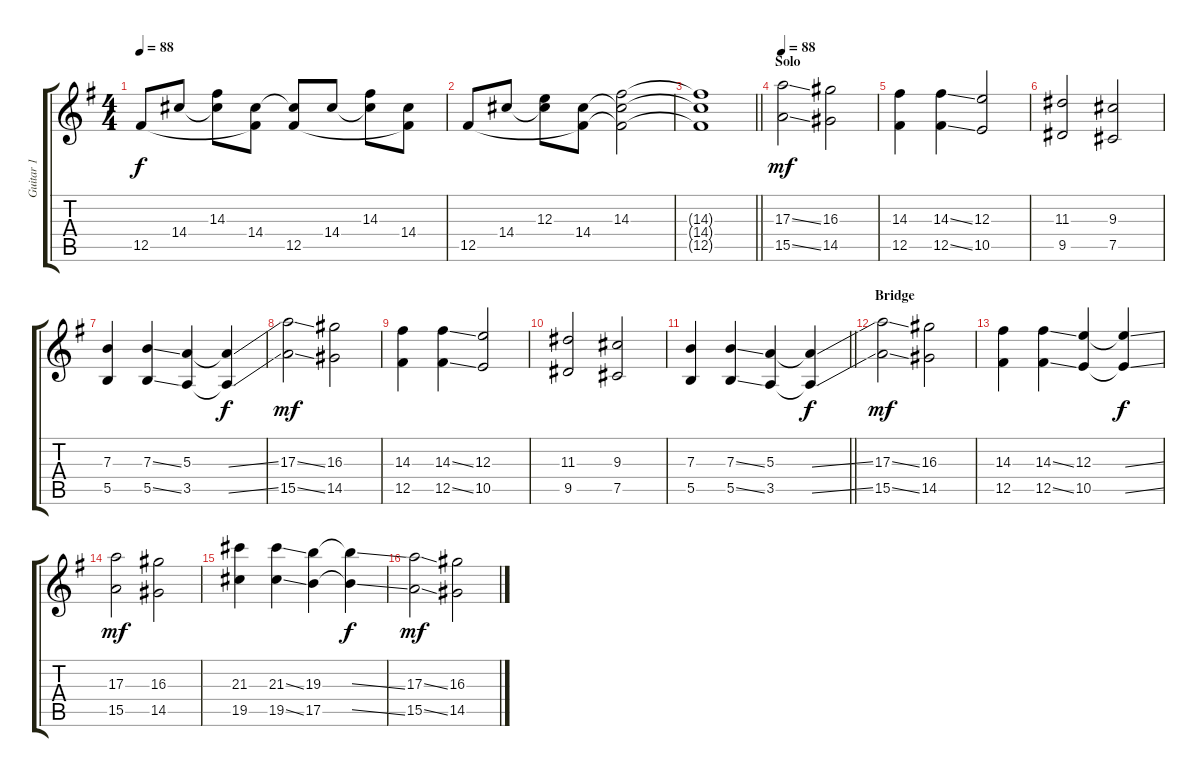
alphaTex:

\track ("Guitar 1" "Guitar 1") {instrument distortionguitar}
\staff {score tabs}
\tuning (Db4 Ab3 E3 B2 Gb2 Db2) {hide}
\ts (4 4)
\tempo 88
\clef g2
\ks g
12.5.8{dy f} 14.4.8 (14.3 14.4{t}).8 (14.4 12.5{t}).8 (14.4{t} 12.5).8 14.4.8 (14.3 14.4{t}).8 (14.4 12.5{t}).8 |
12.5.8 14.4.8 (12.3 14.4{t}).8 (14.4 12.5{t}).8 (14.3 14.4{t} 12.5{t}).2 |
\barLineRight lightlight
(14.3{t} 14.4{t} 12.5{t}).1 |
\section ("" "Solo")
\tempo 88
(17.3{ss} 15.5{ss}).2{dy mf} (16.3 14.5).2 |
(14.3 12.5).4 (14.3{ss} 12.5{ss}).4 (12.3 10.5).2 |
(11.3 9.5).2 (9.3 7.5).2 |
(7.3 5.5).4 (7.3{ss} 5.5{ss}).4 (5.3 3.5).4 (5.3{ss t} 3.5{ss t}).4{dy f} |
(17.3{ss} 15.5{ss}).2{dy mf} (16.3 14.5).2 |
(14.3 12.5).4 (14.3{ss} 12.5{ss}).4 (12.3 10.5).2 |
(11.3 9.5).2 (9.3 7.5).2 |
\barLineRight lightlight
(7.3 5.5).4 (7.3{ss} 5.5{ss}).4 (5.3 3.5).4 (5.3{ss t} 3.5{ss t}).4{dy f} |
\section ("" "Bridge")
(17.3{ss} 15.5{ss}).2{dy mf} (16.3 14.5).2 |
(14.3 12.5).4 (14.3{ss} 12.5{ss}).4 (12.3 10.5).4 (12.3{ss t} 10.5{ss t}).4{dy f} |
(17.3 15.5).2{dy mf} (16.3 14.5).2 |
(21.3 19.5).4 (21.3{ss} 19.5{ss}).4 (19.3 17.5).4 (19.3{ss t} 17.5{ss t}).4{dy f} |
(17.3{ss} 15.5{ss}).2{dy mf} (16.3 14.5).2
